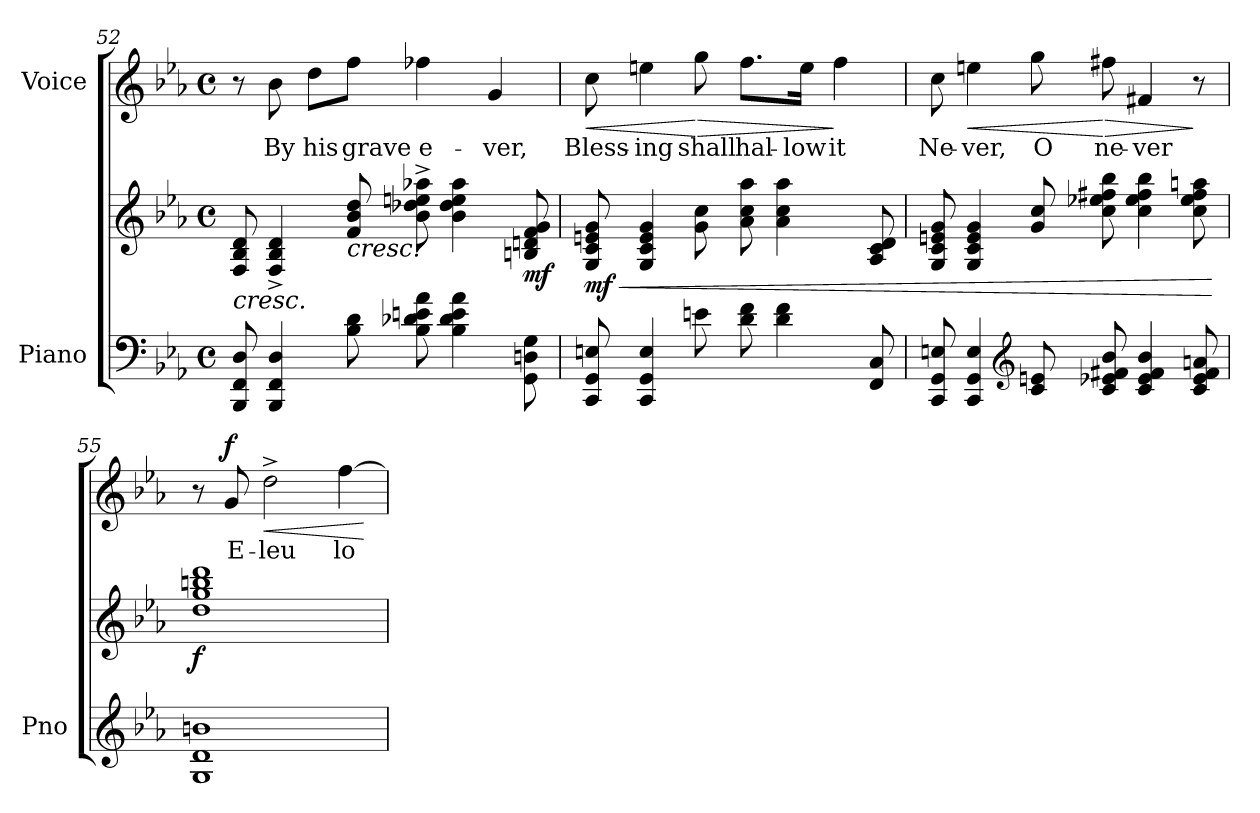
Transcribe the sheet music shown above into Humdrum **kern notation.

**kern	**kern	**dynam	**kern	**text	**dynam
*part2	*part2	*part2	*part1	*part1	*part1
*staff3	*staff2	*staff2/3	*staff1	*staff1	*staff1
*I"Piano	*	*	*I"Voice	*	*
*I'Pno	*	*	*	*	*
*clefF4	*clefG2	*	*clefG2	*	*
*k[b-e-a-]	*k[b-e-a-]	*	*k[b-e-a-]	*	*
*M4/4	*M4/4	*	*M4/4	*	*
*met(c)	*met(c)	*	*met(c)	*	*
=52	=52	=52	=52	=52	=52
!	!LO:TX:b:i:t=cresc.	!	!	!	!
8BBB-/ 8FF/ 8D/	8F/ 8B-/ 8d/	.	8r	.	.
!	!	!	!	!LO:LY:b	!
4BBB-/ 4FF/ 4D/	4F/^ 4B-/^ 4d/^	.	8b-\	By	.
!	!	!	!	!LO:LY:b	!
.	.	.	8dd\L	his	.
!	!LO:TX:b:i:t=cresc.	!	!	!	!
!	!	!	!	!LO:LY:b	!
8B-\ 8d\	8f/ 8b-/ 8dd/	.	8ff\J	grave	.
!	!	!	!	!LO:LY:b	!
8B-\ 8d-X\ 8en\ 8a-\	8b-\^ 8dd-X\^ 8een\^ 8aa-X\^	.	4ff-X\	e-	.
4B-\ 4d-\ 4e\ 4a-\	4b-\ 4dd-\ 4ee\ 4aa-\	.	.	.	.
!	!	!	!	!LO:LY:b	!
.	.	.	4g/	-ver,	.
!	!	!LO:DY:b	!	!	!
8GG\ 8Dn\ 8G\	8Bn/ 8dn/ 8f/ 8g/	mf	.	.	.
!!LO:PB:g=z
=53	=53	=53	=53	=53	=53
*	*	*	*MM90	*	*
!	!	!LO:HP:b	!	!LO:LY:b	!LO:HP:b
!	!	!LO:DY:n=1:b	!	!	!
8CC/ 8GG/ 8En/	8G/ 8c/ 8en/ 8g/	< mf	8cc\	Bless-	<
!	!	!	!	!LO:LY:b	!
4CC/ 4GG/ 4E/	4G/ 4c/ 4e/ 4g/	.	4een\	-ing	.
!	!	!	!	!LO:LY:b	!LO:HP:n=1:b
8en\	8g\ 8cc\	.	8gg\	shall	[ >
!	!	!	!	!LO:LY:b	!
8d\ 8f\	8a-\ 8cc\ 8aa-\	.	8.ff\L	hal-	.
4d\ 4f\	4a-\ 4cc\ 4aa-\	.	.	.	.
!	!	!	!	!LO:LY:b	!
.	.	.	16ee\Jk	-low	.
!	!	!	!	!LO:LY:b	!
.	.	.	4ff\	it	]
8FF/ 8C/	8A-/ 8c/ 8d/	.	.	.	.
=54	=54	=54	=54	=54	=54
!	!	!	!	!LO:LY:b	!
8CC/ 8GG/ 8En/	8G/ 8c/ 8en/ 8g/	.	8cc\	Ne-	.
!	!	!	!	!LO:LY:b	!LO:HP:b
4CC/ 4GG/ 4E/	4G/ 4c/ 4e/ 4g/	.	4een\	-ver,	<
*clefG2	*	*	*	*	*
!	!	!	!	!LO:LY:b	!
8c/ 8en/	8g/ 8cc/	.	8gg\	O	.
!	!	!	!	!LO:LY:b	!LO:HP:n=1:b
8c/ 8e-X/ 8f#X/ 8b-/	8cc\ 8ee-X\ 8ff#X\ 8bb-\	.	8ff#X\	ne-	[ >
!	!	!	!	!LO:LY:b	!
4c/ 4e-/ 4f#/ 4b-/	4cc\ 4ee-\ 4ff#\ 4bb-\	.	4f#X/	-ver	.
8c/ 8e-/ 8f#/ 8an/	8cc\ 8ee-\ 8ff#\ 8aan\	.	8r	.	]
.	.	[	.	.	.
=55	=55	=55	=55	=55	=55
*	*	*	*MM86	*	*
!	!	!LO:DY:b	!	!	!
1G 1d 1bn	1dd 1gg 1bbn 1ddd	f	8r	.	.
!	!	!	!	!LO:LY:b	!LO:DY:a
.	.	.	8g/	E-	f
!	!	!	!	!LO:LY:b	!LO:HP:b
.	.	.	2dd^\	-leu	<
!	!	!	!	!LO:LY:b	!
.	.	.	[4ff\	lo-	.
.	.	.	.	.	[
=	=	=	=	=	=
*-	*-	*-	*-	*-	*-
